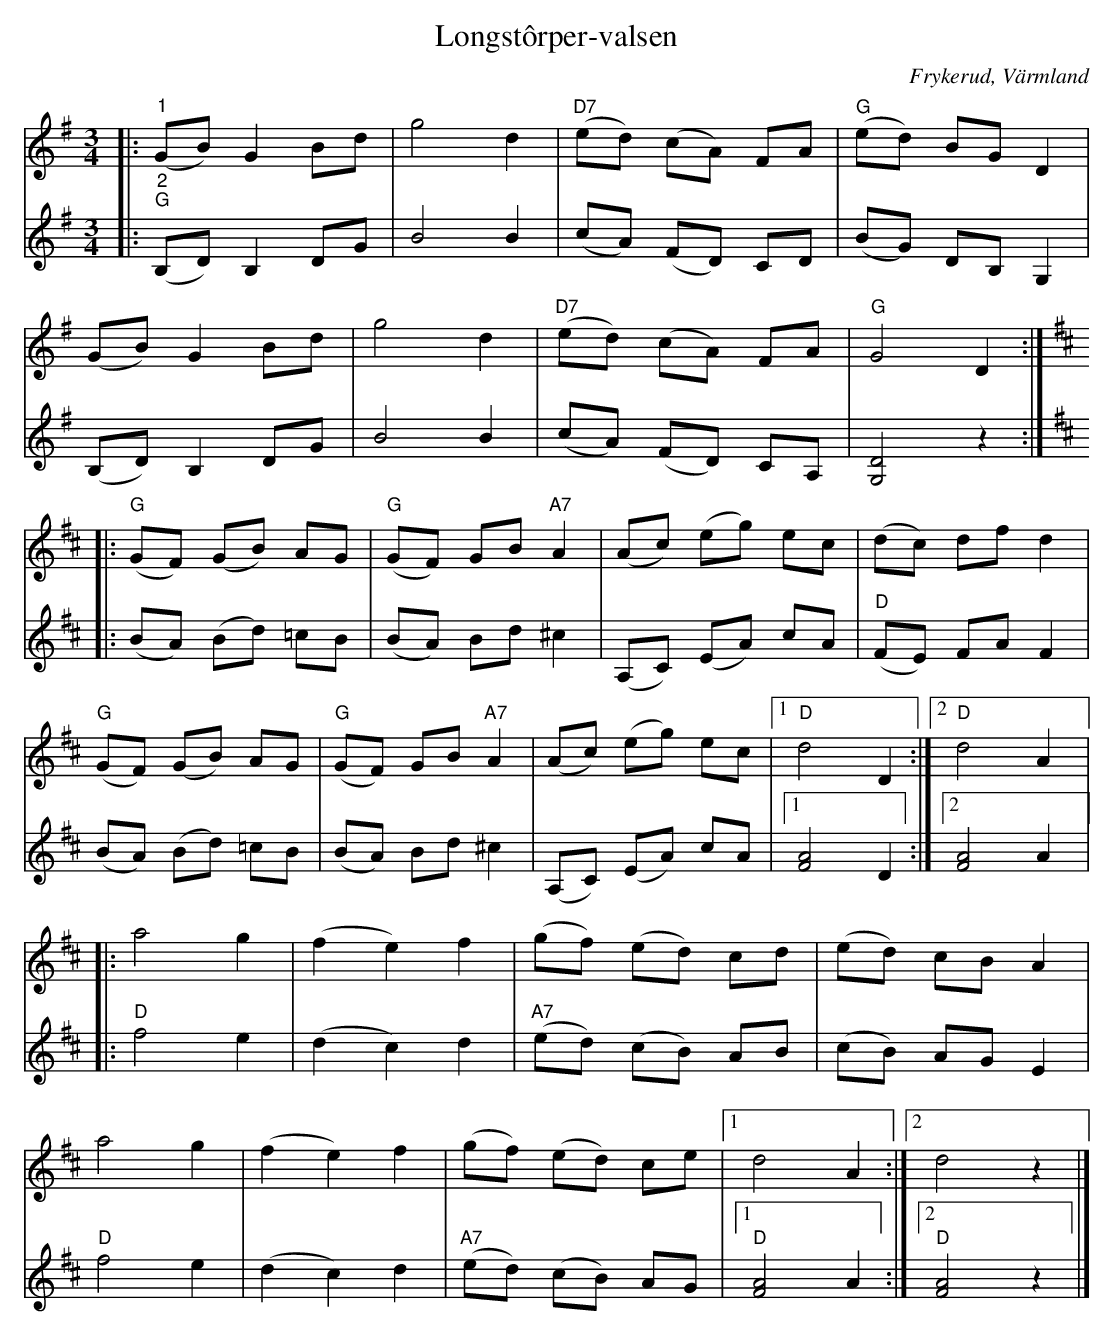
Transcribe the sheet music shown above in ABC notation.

X:1
T:Longstôrper-valsen
O:Frykerud, Värmland
L:1/8
M:3/4
K:G
V:1
|:"^1" (GB) G2 Bd | g4 d2 |"D7" (ed) (cA) FA |"G" (ed) BG D2 |
(GB) G2 Bd | g4 d2 | "D7" (ed) (cA) FA |"G" G4 D2 ::
[K:D]"G" (GF) (GB) AG |"G" (GF) GB"A7" A2 | (Ac) (eg) ec | (dc) df d2 |
"G" (GF) (GB) AG |"G" (GF) GB"A7" A2 | (Ac) (eg) ec |1"D" d4 D2 :|2"D" d4 A2 |:
a4 g2 | (f2 e2) f2 | (gf) (ed) cd | (ed) cB A2 |
a4 g2 | (f2 e2) f2 | (gf) (ed) ce |1 d4 A2 :|2 d4 z2 |]
V:2
|:"^2""G" (B,D) B,2 DG | B4 B2 | (cA) (FD) CD | (BG) DB, G,2 |
(B,D) B,2 DG | B4 B2 | (cA) (FD) CA, | [G,D]4 z2 ::
[K:D] (BA) (Bd) =cB | (BA) Bd ^c2 | (A,C) (EA) cA |"D" (FE) FA F2 |
(BA) (Bd) =cB | (BA) Bd ^c2 | (A,C) (EA) cA |1 [FA]4 D2 :|2 [FA]4 A2 |:
"D" f4 e2 | (d2 c2) d2 | "A7" (ed) (cB) AB | (cB) AG E2 |
"D" f4 e2 | (d2 c2) d2 |"A7" (ed) (cB) AG |1"D" [FA]4 A2 :|2 "D" [FA]4 z2 |]
